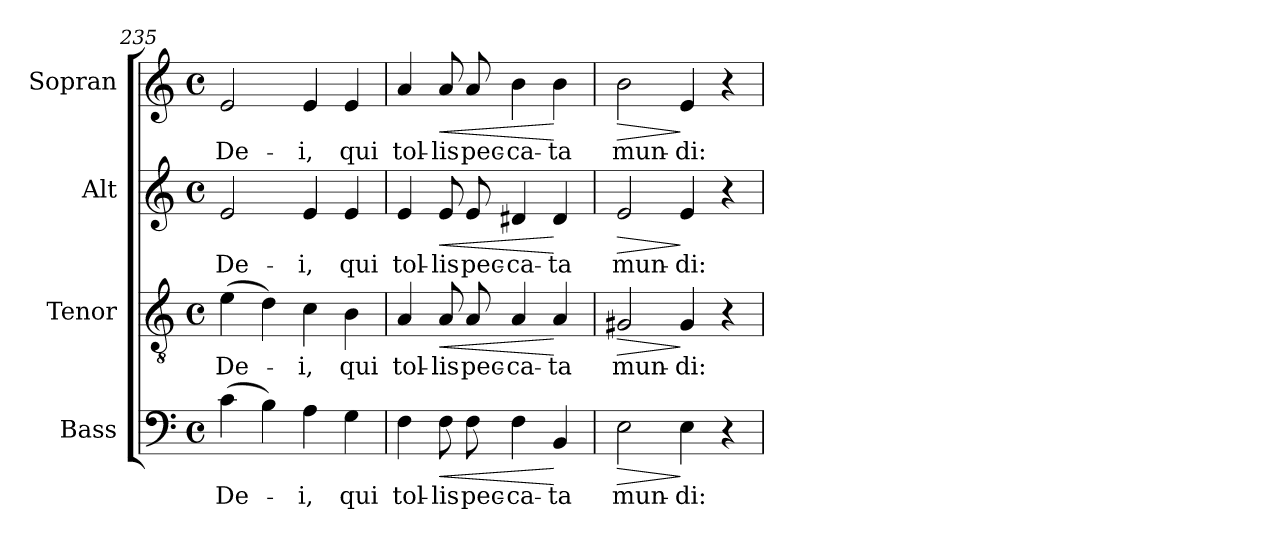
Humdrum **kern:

**kern	**text	**dynam	**kern	**text	**dynam	**kern	**text	**dynam	**kern	**text	**dynam
*part4	*part4	*part4	*part3	*part3	*part3	*part2	*part2	*part2	*part1	*part1	*part1
*staff4	*staff4	*staff4	*staff3	*staff3	*staff3	*staff2	*staff2	*staff2	*staff1	*staff1	*staff1
*I"Bass	*	*	*I"Tenor	*	*	*I"Alt	*	*	*I"Sopran	*	*
*I'B.	*	*	*I'T.	*	*	*I'A.	*	*	*I'S.	*	*
*clefF4	*	*	*clefGv2	*	*	*clefG2	*	*	*clefG2	*	*
*k[]	*	*	*k[]	*	*	*k[]	*	*	*k[]	*	*
*C:	*	*	*C:	*	*	*C:	*	*	*C:	*	*
*M4/4	*	*	*M4/4	*	*	*M4/4	*	*	*M4/4	*	*
*met(c)	*	*	*met(c)	*	*	*met(c)	*	*	*met(c)	*	*
=235	=235	=235	=235	=235	=235	=235	=235	=235	=235	=235	=235
!	!LO:LY:b	!	!	!LO:LY:b	!	!	!LO:LY:b	!	!	!LO:LY:b	!
(>4c\	De-	.	(>4e\	De-	.	2e/	De-	.	2e/	De-	.
4B\)	.	.	4d\)	.	.	.	.	.	.	.	.
!	!LO:LY:b	!	!	!LO:LY:b	!	!	!LO:LY:b	!	!	!LO:LY:b	!
4A\	-i,	.	4c\	-i,	.	4e/	-i,	.	4e/	-i,	.
!	!LO:LY:b	!	!	!LO:LY:b	!	!	!LO:LY:b	!	!	!LO:LY:b	!
4G\	qui	.	4B\	qui	.	4e/	qui	.	4e/	qui	.
=236	=236	=236	=236	=236	=236	=236	=236	=236	=236	=236	=236
!	!LO:LY:b	!	!	!LO:LY:b	!	!	!LO:LY:b	!	!	!LO:LY:b	!
4F\	tol-	.	4A/	tol-	.	4e/	tol-	.	4a/	tol-	.
!	!LO:LY:b	!LO:HP:b	!	!LO:LY:b	!LO:HP:b	!	!LO:LY:b	!LO:HP:b	!	!LO:LY:b	!LO:HP:b
8F\	-lis	<	8A/	-lis	<	8e/	-lis	<	8a/	-lis	<
!	!LO:LY:b	!	!	!LO:LY:b	!	!	!LO:LY:b	!	!	!LO:LY:b	!
8F\	pec-	.	8A/	pec-	.	8e/	pec-	.	8a/	pec-	.
!	!LO:LY:b	!	!	!LO:LY:b	!	!	!LO:LY:b	!	!	!LO:LY:b	!
4F\	-ca-	.	4A/	-ca-	.	4d#X/	-ca-	.	4b\	-ca-	.
!	!LO:LY:b	!	!	!LO:LY:b	!	!	!LO:LY:b	!	!	!LO:LY:b	!
4BB/	-ta	[	4A/	-ta	[	4d#/	-ta	[	4b\	-ta	[
=237	=237	=237	=237	=237	=237	=237	=237	=237	=237	=237	=237
!	!LO:LY:b	!LO:HP:b	!	!LO:LY:b	!LO:HP:b	!	!LO:LY:b	!LO:HP:b	!	!LO:LY:b	!LO:HP:b
2E\	mun-	>	2G#X/	mun-	>	2e/	mun-	>	2b\	mun-	>
!	!LO:LY:b	!	!	!LO:LY:b	!	!	!LO:LY:b	!	!	!LO:LY:b	!
4E\	-di:	]	4G#/	-di:	]	4e/	-di:	]	4e/	-di:	]
4r	.	.	4r	.	.	4r	.	.	4r	.	.
=	=	=	=	=	=	=	=	=	=	=	=
*-	*-	*-	*-	*-	*-	*-	*-	*-	*-	*-	*-
